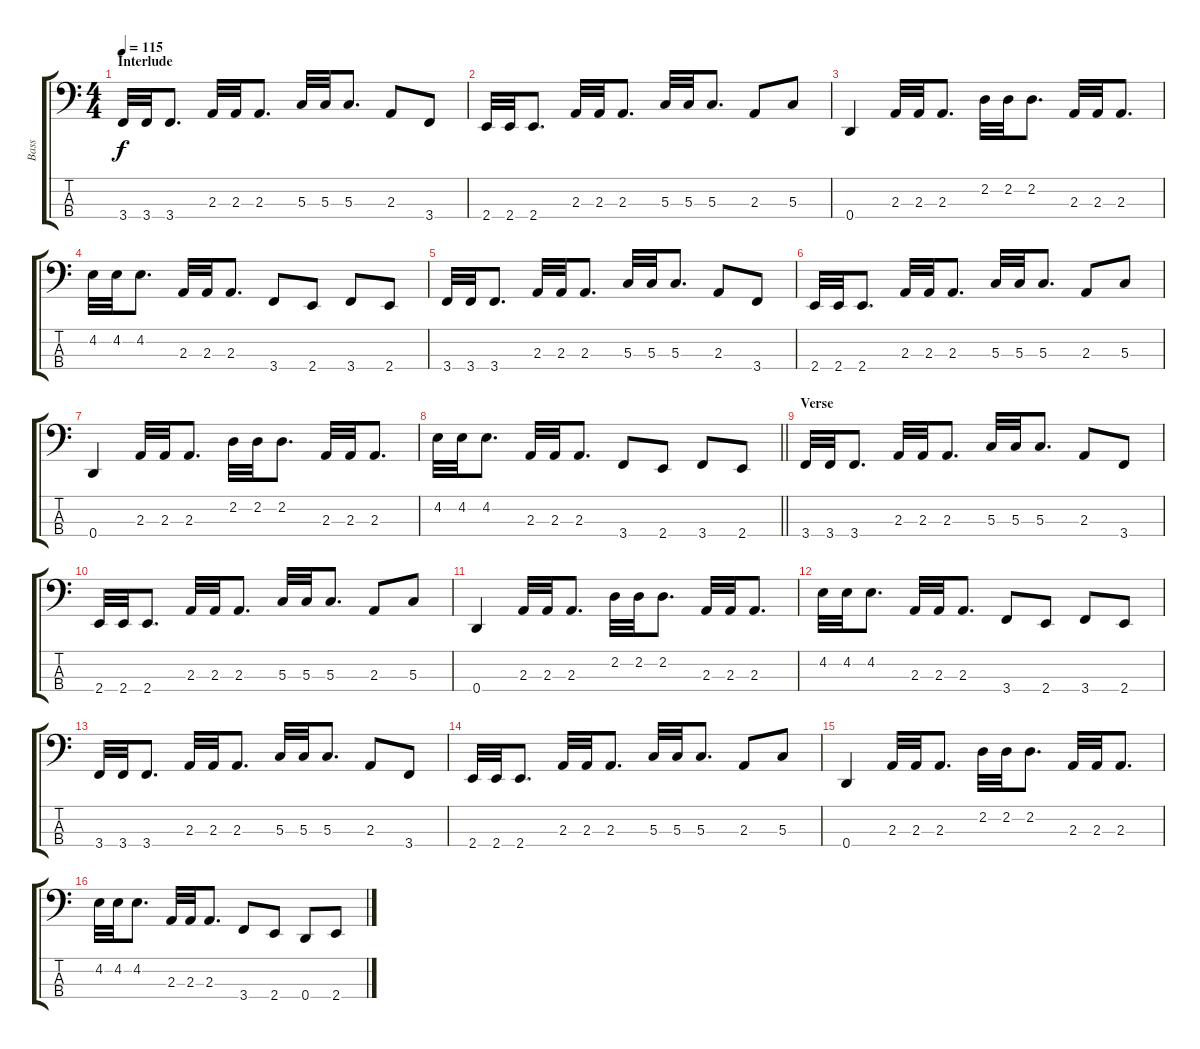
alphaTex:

\track ("Bass" "Bass") {instrument electricbasspick}
\staff {score tabs}
\tuning (F2 C2 G1 D1) {hide}
\ts (4 4)
\section ("" "Interlude")
\tempo 115
\clef f4
\ks c
3.4.32{dy f} 3.4.32 3.4.8{d} 2.3.32 2.3.32 2.3.8{d} 5.3.32 5.3.32 5.3.8{d} 2.3.8 3.4.8 |
2.4.32 2.4.32 2.4.8{d} 2.3.32 2.3.32 2.3.8{d} 5.3.32 5.3.32 5.3.8{d} 2.3.8 5.3.8 |
0.4.4 2.3.32 2.3.32 2.3.8{d} 2.2.32 2.2.32 2.2.8{d} 2.3.32 2.3.32 2.3.8{d} |
4.2.32 4.2.32 4.2.8{d} 2.3.32 2.3.32 2.3.8{d} 3.4.8 2.4.8 3.4.8 2.4.8 |
3.4.32 3.4.32 3.4.8{d} 2.3.32 2.3.32 2.3.8{d} 5.3.32 5.3.32 5.3.8{d} 2.3.8 3.4.8 |
2.4.32 2.4.32 2.4.8{d} 2.3.32 2.3.32 2.3.8{d} 5.3.32 5.3.32 5.3.8{d} 2.3.8 5.3.8 |
0.4.4 2.3.32 2.3.32 2.3.8{d} 2.2.32 2.2.32 2.2.8{d} 2.3.32 2.3.32 2.3.8{d} |
\barLineRight lightlight
4.2.32 4.2.32 4.2.8{d} 2.3.32 2.3.32 2.3.8{d} 3.4.8 2.4.8 3.4.8 2.4.8 |
\section ("" "Verse")
3.4.32 3.4.32 3.4.8{d} 2.3.32 2.3.32 2.3.8{d} 5.3.32 5.3.32 5.3.8{d} 2.3.8 3.4.8 |
2.4.32 2.4.32 2.4.8{d} 2.3.32 2.3.32 2.3.8{d} 5.3.32 5.3.32 5.3.8{d} 2.3.8 5.3.8 |
0.4.4 2.3.32 2.3.32 2.3.8{d} 2.2.32 2.2.32 2.2.8{d} 2.3.32 2.3.32 2.3.8{d} |
4.2.32 4.2.32 4.2.8{d} 2.3.32 2.3.32 2.3.8{d} 3.4.8 2.4.8 3.4.8 2.4.8 |
3.4.32 3.4.32 3.4.8{d} 2.3.32 2.3.32 2.3.8{d} 5.3.32 5.3.32 5.3.8{d} 2.3.8 3.4.8 |
2.4.32 2.4.32 2.4.8{d} 2.3.32 2.3.32 2.3.8{d} 5.3.32 5.3.32 5.3.8{d} 2.3.8 5.3.8 |
0.4.4 2.3.32 2.3.32 2.3.8{d} 2.2.32 2.2.32 2.2.8{d} 2.3.32 2.3.32 2.3.8{d} |
4.2.32 4.2.32 4.2.8{d} 2.3.32 2.3.32 2.3.8{d} 3.4.8 2.4.8 0.4.8 2.4.8
